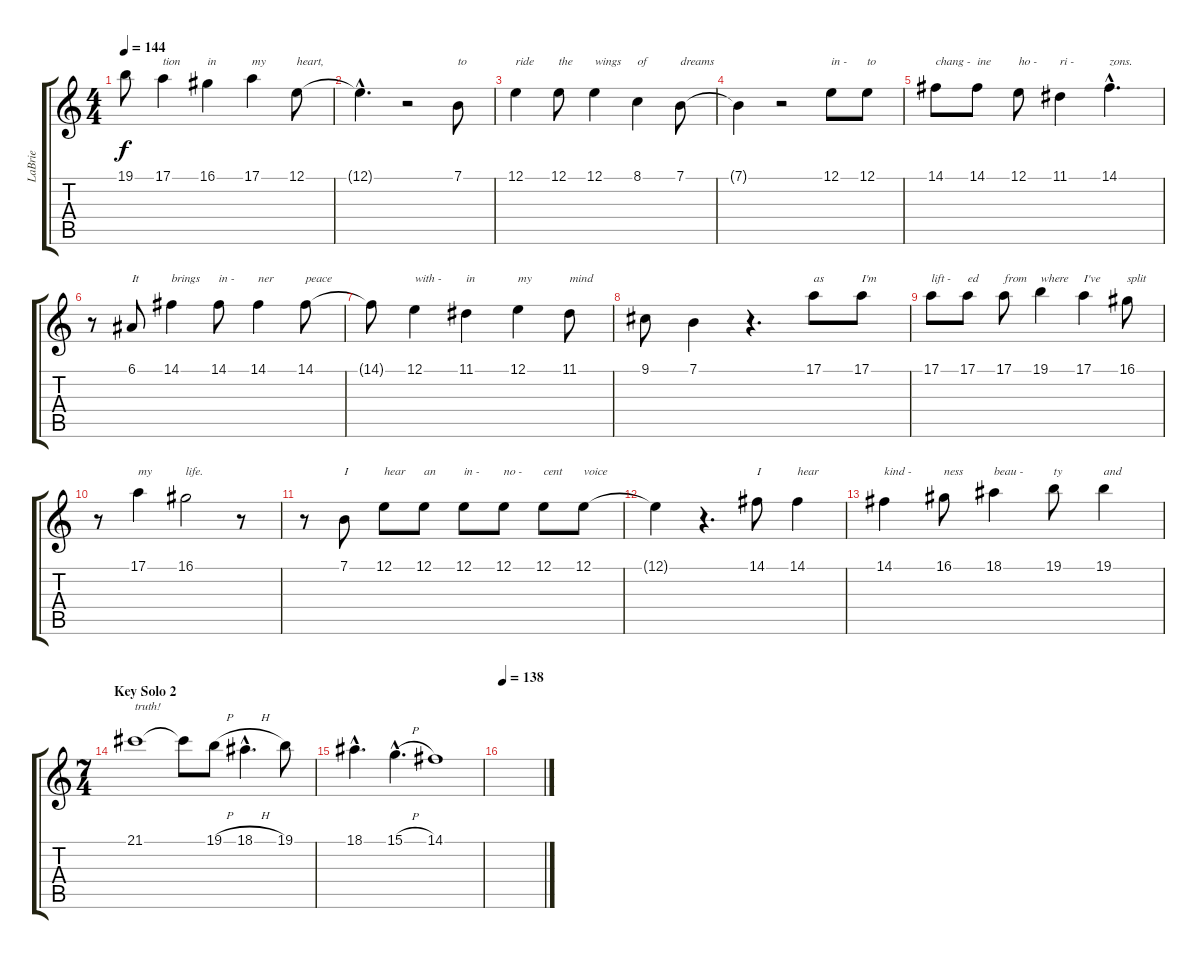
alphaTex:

\track ("LaBrie" "LaBrie") {instrument voiceoohs}
\staff {score tabs}
\tuning (E4 B3 G3 D3 A2 E2) {hide}
\ts (4 4)
\tempo 144
\clef g2
\ks c
19.1{t}.8{dy f} 17.1.4{txt "tion"} 16.1.4{txt "in"} 17.1.4{txt "my"} 12.1.8{txt "heart,"} |
12.1{hac t}.4{d} r.2 7.1.8{txt "to"} |
12.1.4{txt "ride"} 12.1.8{txt "the"} 12.1.4{txt "wings"} 8.1.4{txt "of"} 7.1.8{txt "dreams"} |
7.1{t}.4 r.2 12.1.8{txt "in -"} 12.1.8{txt "to"} |
14.1.8{txt "chang -"} 14.1.8{txt "ine"} 12.1.8{txt "ho -"} 11.1.4{txt "ri -"} 14.1{hac}.4{d txt "zons."} |
r.8 6.1.8{txt "It"} 14.1.4{txt "brings"} 14.1.8{txt "in -"} 14.1.4{txt "ner"} 14.1.8{txt "peace"} |
14.1{t}.8 12.1.4{txt "with -"} 11.1.4{txt "in"} 12.1.4{txt "my"} 11.1.8{txt "mind"} |
9.1.8 7.1.4 r.4{d} 17.1.8{txt "as"} 17.1.8{txt "I'm"} |
17.1.8{txt "lift -"} 17.1.8{txt "ed"} 17.1.8{txt "from"} 19.1.4{txt "where"} 17.1.4{txt "I've"} 16.1.8{txt "split"} |
r.8 17.1.4{txt "my"} 16.1.2{txt "life."} r.8 |
r.8 7.1.8{txt "I"} 12.1.8{txt "hear"} 12.1.8{txt "an"} 12.1.8{txt "in -"} 12.1.8{txt "no -"} 12.1.8{txt "cent"} 12.1.8{txt "voice"} |
12.1{t}.4 r.4{d} 14.1.8{txt "I"} 14.1.4{txt "hear"} |
14.1.4{txt "kind -"} 16.1.8{txt "ness"} 18.1.4{txt "beau -"} 19.1.8{txt "ty"} 19.1.4{txt "and"} |
\ts (7 4)
\section ("" "Key Solo 2")
21.1.1{txt "truth!"} 21.1{t}.8 19.1{h}.8 18.1{h hac}.4{d} 19.1.8 |
18.1{hac}.4{d} 15.1{h hac}.4{d} 14.1.1 |
\tempo 138
